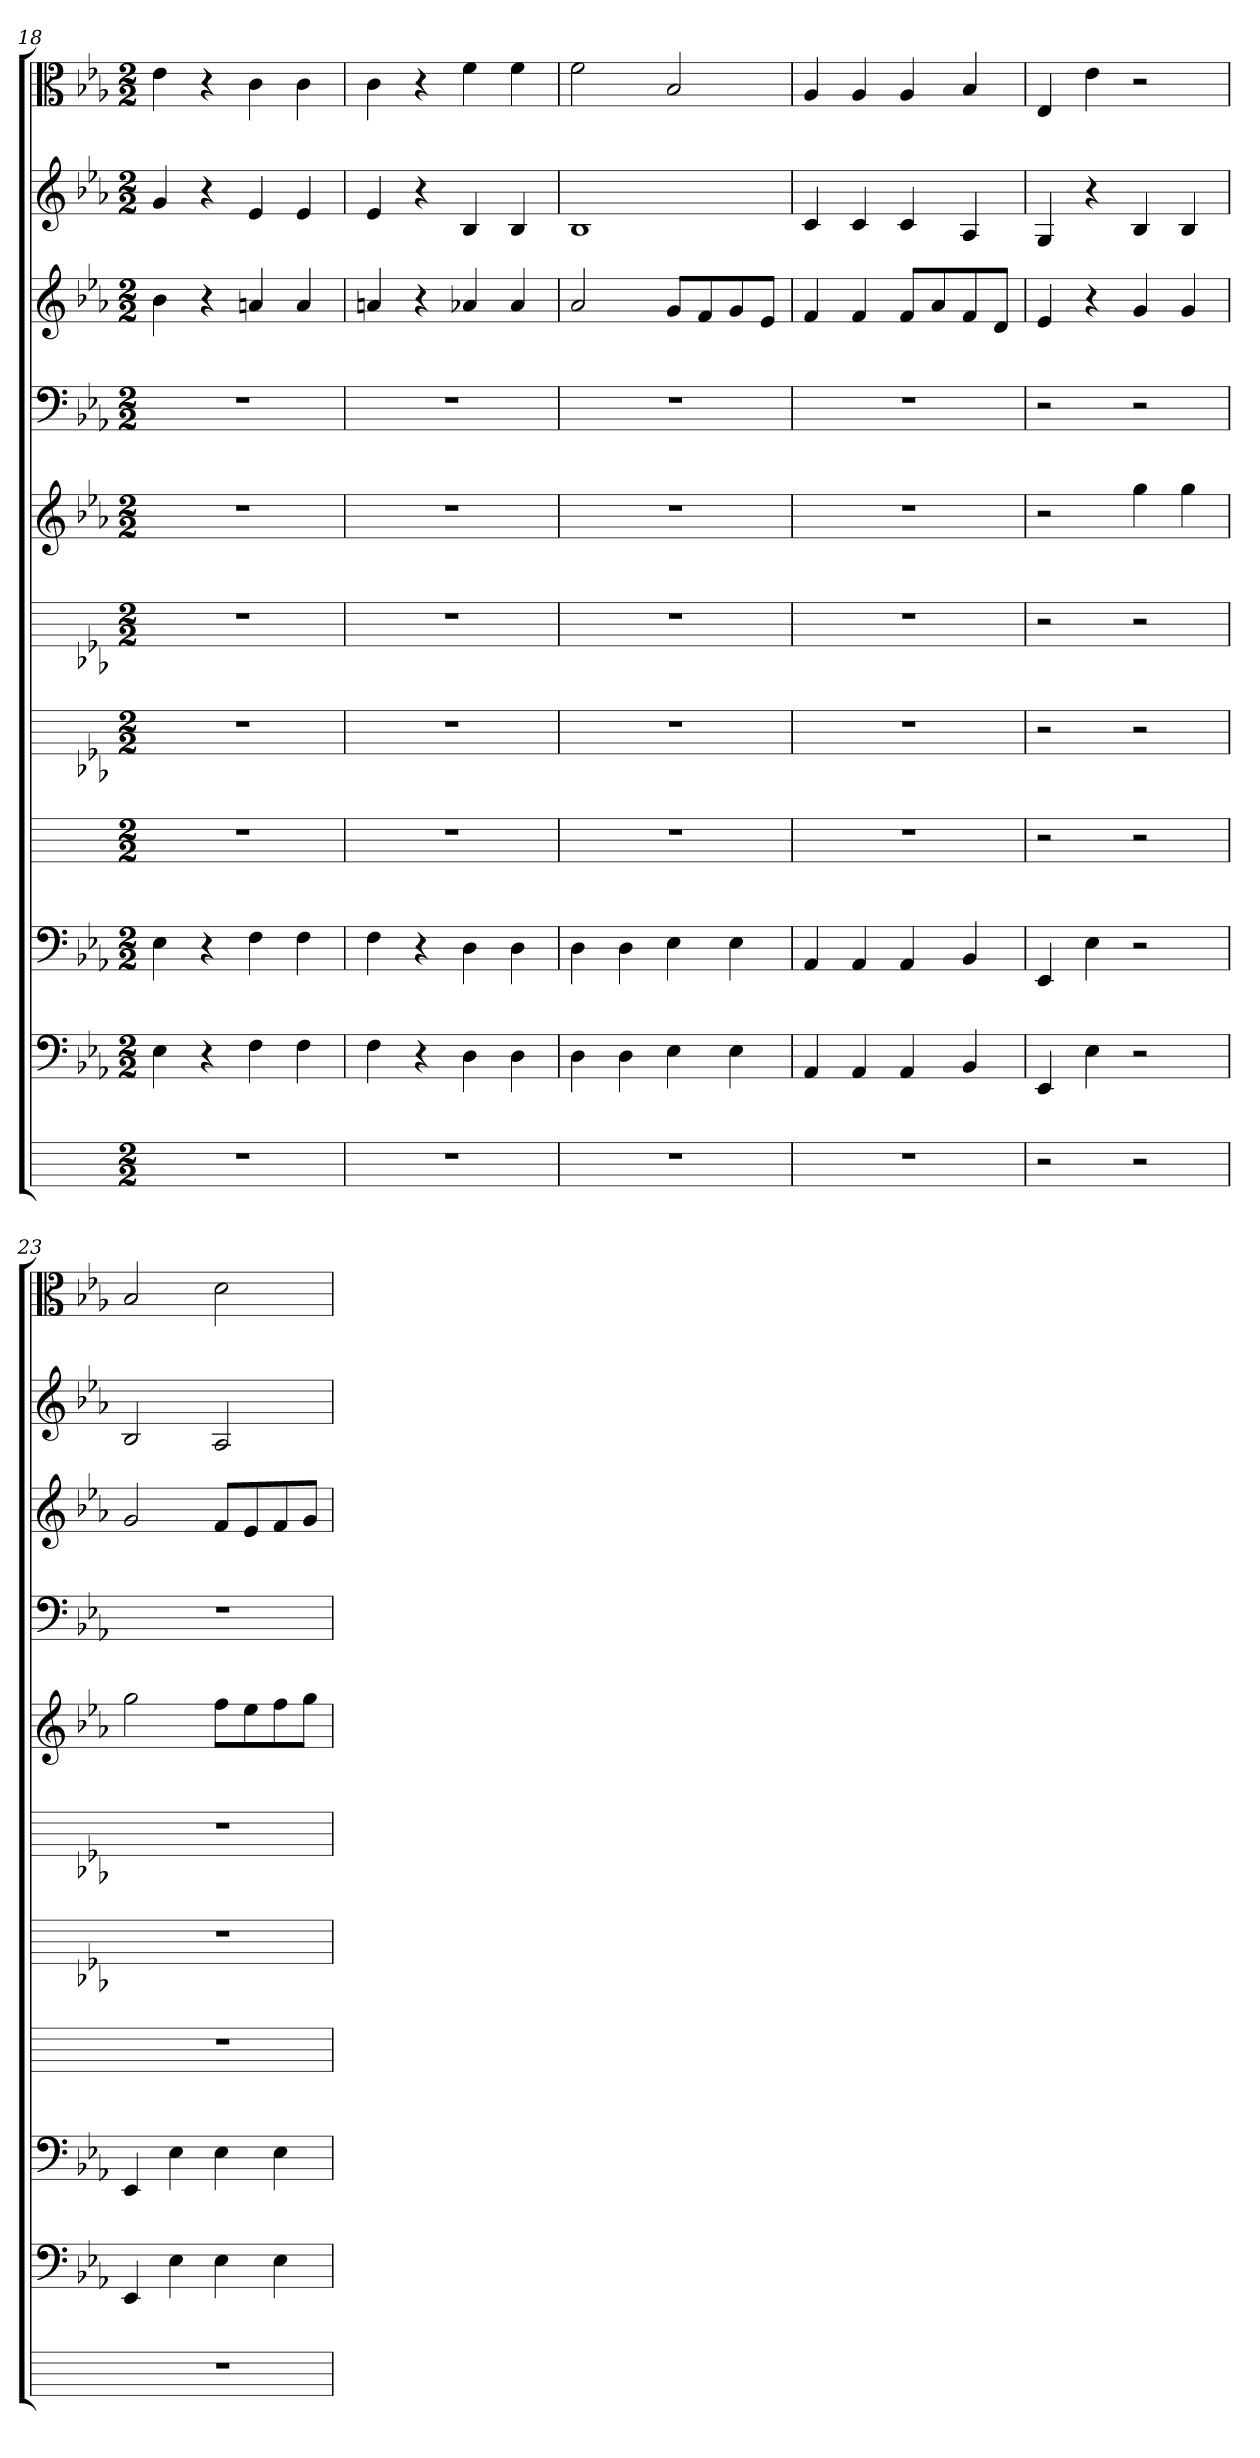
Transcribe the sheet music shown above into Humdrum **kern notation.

**kern	**kern	**kern	**kern	**kern	**kern	**kern	**kern	**kern	**kern	**kern
*part11	*part10	*part9	*part8	*part7	*part6	*part5	*part4	*part3	*part2	*part1
*staff11	*staff10	*staff9	*staff8	*staff7	*staff6	*staff5	*staff4	*staff3	*staff2	*staff1
*	*clefF4	*clefF4	*	*	*	*	*clefF4	*	*	*clefC3
*k[]	*k[b-e-a-]	*k[b-e-a-]	*k[]	*k[b-e-a-]	*k[b-e-a-]	*k[b-e-a-]	*k[b-e-a-]	*k[b-e-a-]	*k[b-e-a-]	*k[b-e-a-]
*M2/2	*M2/2	*M2/2	*M2/2	*M2/2	*M2/2	*M2/2	*M2/2	*M2/2	*M2/2	*M2/2
=18	=18	=18	=18	=18	=18	=18	=18	=18	=18	=18
1r	4E-	4E-	1r	1r	1r	1r	1r	4b-	4g	4e-
.	4r	4r	.	.	.	.	.	4r	4r	4r
.	4F	4F	.	.	.	.	.	4an	4e-	4c
.	4F	4F	.	.	.	.	.	4a	4e-	4c
=19	=19	=19	=19	=19	=19	=19	=19	=19	=19	=19
1r	4F	4F	1r	1r	1r	1r	1r	4an	4e-	4c
.	4r	4r	.	.	.	.	.	4r	4r	4r
.	4D	4D	.	.	.	.	.	4a-X	4B-	4f
.	4D	4D	.	.	.	.	.	4a-	4B-	4f
=20	=20	=20	=20	=20	=20	=20	=20	=20	=20	=20
1r	4D	4D	1r	1r	1r	1r	1r	2a-	1B-	2f
.	4D	4D	.	.	.	.	.	.	.	.
.	4E-	4E-	.	.	.	.	.	8gL	.	2B-
.	.	.	.	.	.	.	.	8f	.	.
.	4E-	4E-	.	.	.	.	.	8g	.	.
.	.	.	.	.	.	.	.	8e-J	.	.
=21	=21	=21	=21	=21	=21	=21	=21	=21	=21	=21
1r	4AA-	4AA-	1r	1r	1r	1r	1r	4f	4c	4A-
.	4AA-	4AA-	.	.	.	.	.	4f	4c	4A-
.	4AA-	4AA-	.	.	.	.	.	8fL	4c	4A-
.	.	.	.	.	.	.	.	8a-	.	.
.	4BB-	4BB-	.	.	.	.	.	8f	4A-	4B-
.	.	.	.	.	.	.	.	8dJ	.	.
=22	=22	=22	=22	=22	=22	=22	=22	=22	=22	=22
2r	4EE-	4EE-	2r	2r	2r	2r	2r	4e-	4G	4E-
.	4E-	4E-	.	.	.	.	.	4r	4r	4e-
2r	2r	2r	2r	2r	2r	4gg	2r	4g	4B-	2r
.	.	.	.	.	.	4gg	.	4g	4B-	.
=23	=23	=23	=23	=23	=23	=23	=23	=23	=23	=23
1r	4EE-	4EE-	1r	1r	1r	2gg	1r	2g	2B-	2B-
.	4E-	4E-	.	.	.	.	.	.	.	.
.	4E-	4E-	.	.	.	8ffL	.	8fL	2A-	2d
.	.	.	.	.	.	8ee-	.	8e-	.	.
.	4E-	4E-	.	.	.	8ff	.	8f	.	.
.	.	.	.	.	.	8ggJ	.	8gJ	.	.
=	=	=	=	=	=	=	=	=	=	=
*-	*-	*-	*-	*-	*-	*-	*-	*-	*-	*-
